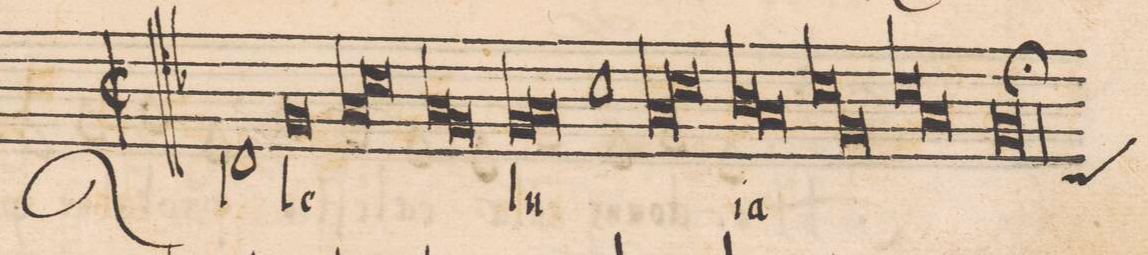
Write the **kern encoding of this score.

**kern	**text
*I"TENOR	*
*clefC4	*
*k[b-]	*
*met(c|)	*
*M2/1	*
1C	Al-
0F	-le-
=2	=2
*lig	*
1G	.
=3	=3
1B-	.
*Xlig	*
*lig	*
1G	.
=4	=4
1F	.
*Xlig	*
*lig	*
1F	-lu-
=5	=5
1G	.
*Xlig	*
1B-	.
=6	=6
*lig	*
1G	.
1B-	.
*Xlig	*
=7	=7
*lig	*
1A	-ia
1G	.
*Xlig	*
=8	=8
*lig	*
1B-	.
1F	.
*Xlig	*
=9	=9
*lig	*
1B-	.
1G	.
*Xlig	*
=10	=10
*custos:C	*
00.F;	.
=11	=11
=12	=12
=13	=13
*lig	*
*-	*-
